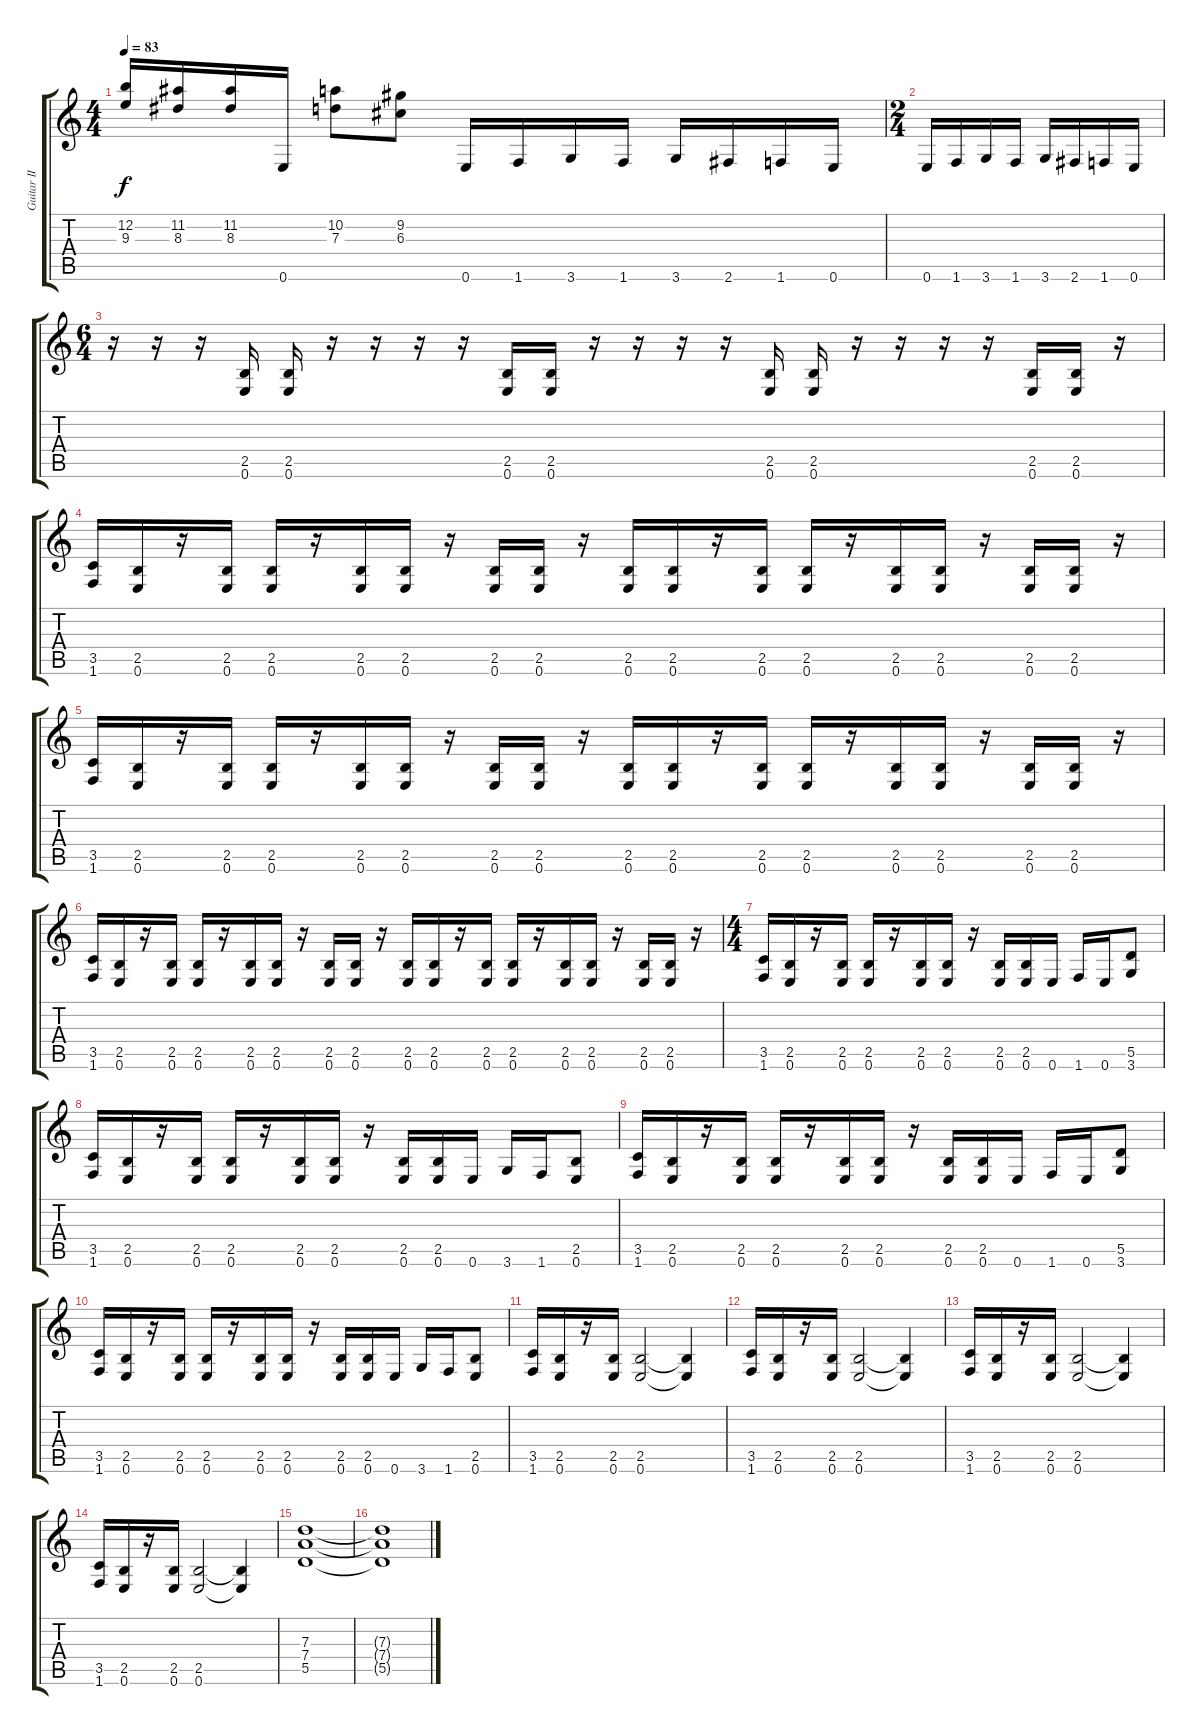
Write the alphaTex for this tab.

\track ("Guitar II" "Guitar II") {instrument distortionguitar}
\staff {score tabs}
\tuning (E4 B3 G3 D3 A2 E2) {hide}
\ts (4 4)
\tempo 83
\clef g2
\ks c
(12.2 9.3).16{dy f} (11.2 8.3).16 (11.2 8.3).16 0.6.16 (10.2 7.3).8 (9.2 6.3).8 0.6.16 1.6.16 3.6.16 1.6.16 3.6.16 2.6.16 1.6.16 0.6.16 |
\ts (2 4)
0.6.16 1.6.16 3.6.16 1.6.16 3.6.16 2.6.16 1.6.16 0.6.16 |
\ts (6 4)
r.16 r.16 r.16 (2.5 0.6).16 (2.5 0.6).16 r.16 r.16 r.16 r.16 (2.5 0.6).16 (2.5 0.6).16 r.16 r.16 r.16 r.16 (2.5 0.6).16 (2.5 0.6).16 r.16 r.16 r.16 r.16 (2.5 0.6).16 (2.5 0.6).16 r.16 |
(3.5 1.6).16 (2.5 0.6).16 r.16 (2.5 0.6).16 (2.5 0.6).16 r.16 (2.5 0.6).16 (2.5 0.6).16 r.16 (2.5 0.6).16 (2.5 0.6).16 r.16 (2.5 0.6).16 (2.5 0.6).16 r.16 (2.5 0.6).16 (2.5 0.6).16 r.16 (2.5 0.6).16 (2.5 0.6).16 r.16 (2.5 0.6).16 (2.5 0.6).16 r.16 |
(3.5 1.6).16 (2.5 0.6).16 r.16 (2.5 0.6).16 (2.5 0.6).16 r.16 (2.5 0.6).16 (2.5 0.6).16 r.16 (2.5 0.6).16 (2.5 0.6).16 r.16 (2.5 0.6).16 (2.5 0.6).16 r.16 (2.5 0.6).16 (2.5 0.6).16 r.16 (2.5 0.6).16 (2.5 0.6).16 r.16 (2.5 0.6).16 (2.5 0.6).16 r.16 |
(3.5 1.6).16 (2.5 0.6).16 r.16 (2.5 0.6).16 (2.5 0.6).16 r.16 (2.5 0.6).16 (2.5 0.6).16 r.16 (2.5 0.6).16 (2.5 0.6).16 r.16 (2.5 0.6).16 (2.5 0.6).16 r.16 (2.5 0.6).16 (2.5 0.6).16 r.16 (2.5 0.6).16 (2.5 0.6).16 r.16 (2.5 0.6).16 (2.5 0.6).16 r.16 |
\ts (4 4)
(3.5 1.6).16 (2.5 0.6).16 r.16 (2.5 0.6).16 (2.5 0.6).16 r.16 (2.5 0.6).16 (2.5 0.6).16 r.16 (2.5 0.6).16 (2.5 0.6).16 0.6.16 1.6.16 0.6.16 (5.5 3.6).8 |
(3.5 1.6).16 (2.5 0.6).16 r.16 (2.5 0.6).16 (2.5 0.6).16 r.16 (2.5 0.6).16 (2.5 0.6).16 r.16 (2.5 0.6).16 (2.5 0.6).16 0.6.16 3.6.16 1.6.16 (2.5 0.6).8 |
(3.5 1.6).16 (2.5 0.6).16 r.16 (2.5 0.6).16 (2.5 0.6).16 r.16 (2.5 0.6).16 (2.5 0.6).16 r.16 (2.5 0.6).16 (2.5 0.6).16 0.6.16 1.6.16 0.6.16 (5.5 3.6).8 |
(3.5 1.6).16 (2.5 0.6).16 r.16 (2.5 0.6).16 (2.5 0.6).16 r.16 (2.5 0.6).16 (2.5 0.6).16 r.16 (2.5 0.6).16 (2.5 0.6).16 0.6.16 3.6.16 1.6.16 (2.5 0.6).8 |
(3.5 1.6).16 (2.5 0.6).16 r.16 (2.5 0.6).16 (2.5 0.6).2 (2.5{t} 0.6{t}).4 |
(3.5 1.6).16 (2.5 0.6).16 r.16 (2.5 0.6).16 (2.5 0.6).2 (2.5{t} 0.6{t}).4 |
(3.5 1.6).16 (2.5 0.6).16 r.16 (2.5 0.6).16 (2.5 0.6).2 (2.5{t} 0.6{t}).4 |
(3.5 1.6).16 (2.5 0.6).16 r.16 (2.5 0.6).16 (2.5 0.6).2 (2.5{t} 0.6{t}).4 |
(7.3 7.4 5.5).1 |
(7.3{t} 7.4{t} 5.5{t}).1
